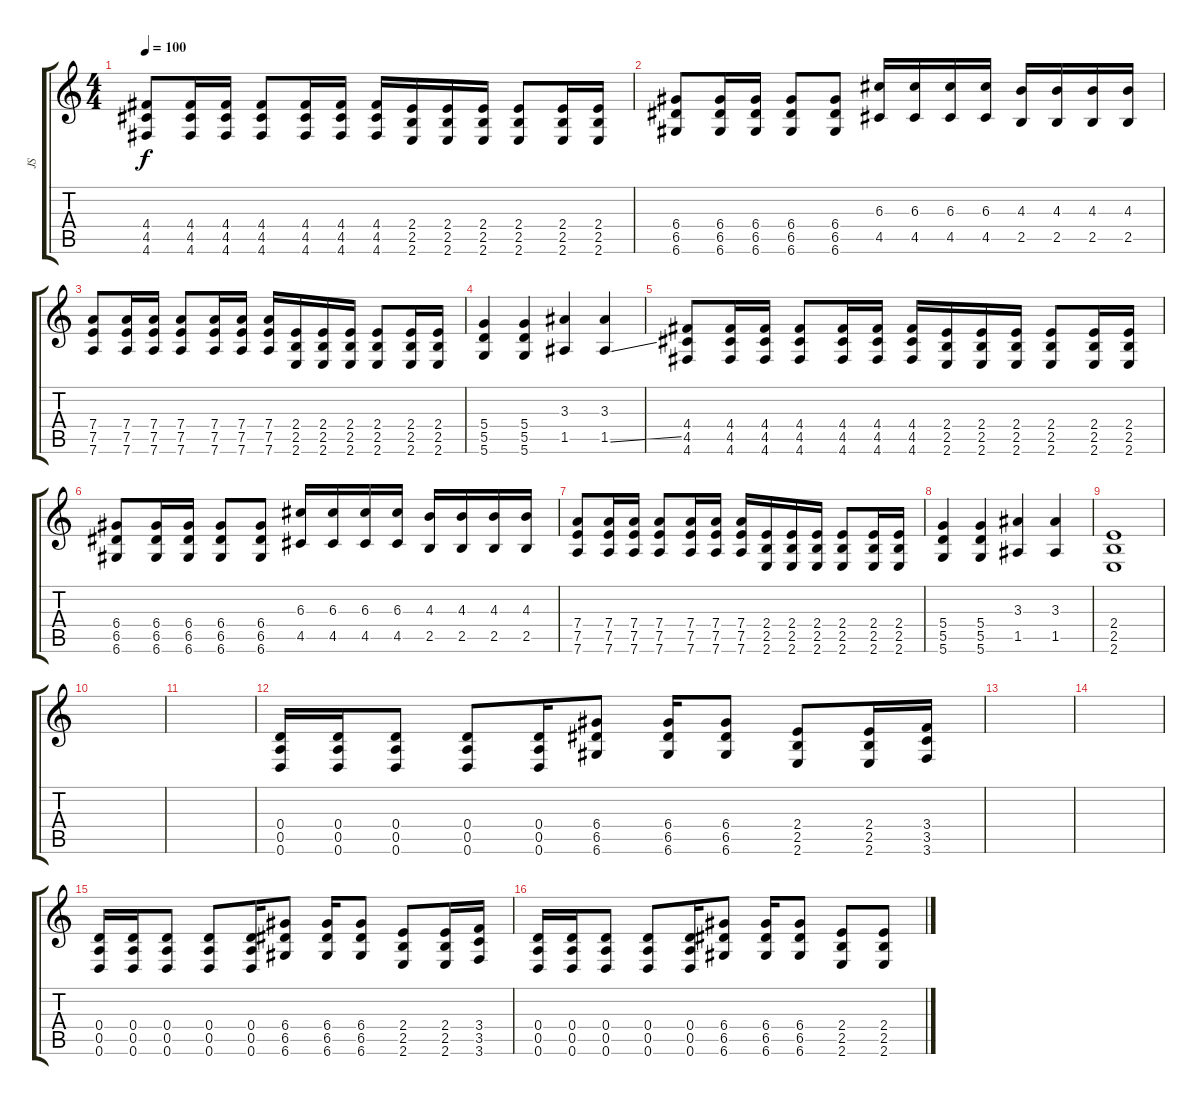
\track ("JS" "JS") {instrument distortionguitar}
\staff {score tabs}
\tuning (E4 B3 G3 D3 A2 D2) {hide}
\ts (4 4)
\tempo 100
\clef g2
\ks c
(4.4 4.5 4.6).8{dy f volume 12 instrument distortionguitar} (4.4 4.5 4.6).16 (4.4 4.5 4.6).16 (4.4 4.5 4.6).8 (4.4 4.5 4.6).16 (4.4 4.5 4.6).16 (4.4 4.5 4.6).16 (2.4 2.5 2.6).16 (2.4 2.5 2.6).16 (2.4 2.5 2.6).16 (2.4 2.5 2.6).8 (2.4 2.5 2.6).16 (2.4 2.5 2.6).16 |
(6.4 6.5 6.6).8 (6.4 6.5 6.6).16 (6.4 6.5 6.6).16 (6.4 6.5 6.6).8 (6.4 6.5 6.6).8 (6.3 4.5).16 (6.3 4.5).16 (6.3 4.5).16 (6.3 4.5).16 (4.3 2.5).16 (4.3 2.5).16 (4.3 2.5).16 (4.3 2.5).16 |
(7.4 7.5 7.6).8{instrument distortionguitar} (7.4 7.5 7.6).16 (7.4 7.5 7.6).16 (7.4 7.5 7.6).8 (7.4 7.5 7.6).16 (7.4 7.5 7.6).16 (7.4 7.5 7.6).16 (2.4 2.5 2.6).16 (2.4 2.5 2.6).16 (2.4 2.5 2.6).16 (2.4 2.5 2.6).8 (2.4 2.5 2.6).16 (2.4 2.5 2.6).16 |
(5.4 5.5 5.6).4{instrument distortionguitar} (5.4 5.5 5.6).4{instrument distortionguitar} (3.3 1.5).4 (3.3 1.5{ss}).4 |
(4.4 4.5 4.6).8{instrument distortionguitar} (4.4 4.5 4.6).16 (4.4 4.5 4.6).16 (4.4 4.5 4.6).8 (4.4 4.5 4.6).16 (4.4 4.5 4.6).16 (4.4 4.5 4.6).16 (2.4 2.5 2.6).16 (2.4 2.5 2.6).16 (2.4 2.5 2.6).16 (2.4 2.5 2.6).8 (2.4 2.5 2.6).16 (2.4 2.5 2.6).16 |
(6.4 6.5 6.6).8 (6.4 6.5 6.6).16 (6.4 6.5 6.6).16 (6.4 6.5 6.6).8 (6.4 6.5 6.6).8 (6.3 4.5).16 (6.3 4.5).16 (6.3 4.5).16 (6.3 4.5).16 (4.3 2.5).16 (4.3 2.5).16 (4.3 2.5).16 (4.3 2.5).16 |
(7.4 7.5 7.6).8{instrument distortionguitar} (7.4 7.5 7.6).16 (7.4 7.5 7.6).16 (7.4 7.5 7.6).8 (7.4 7.5 7.6).16 (7.4 7.5 7.6).16 (7.4 7.5 7.6).16 (2.4 2.5 2.6).16 (2.4 2.5 2.6).16 (2.4 2.5 2.6).16 (2.4 2.5 2.6).8 (2.4 2.5 2.6).16 (2.4 2.5 2.6).16 |
(5.4 5.5 5.6).4{instrument distortionguitar} (5.4 5.5 5.6).4{instrument distortionguitar} (3.3 1.5).4 (3.3 1.5).4 |
(2.4 2.5 2.6).1 |
|
|
(0.4 0.5 0.6).16 (0.4 0.5 0.6).16 (0.4 0.5 0.6).8 (0.4 0.5 0.6).8 (0.4 0.5 0.6).16 (6.4 6.5 6.6).8 (6.4 6.5 6.6).16 (6.4 6.5 6.6).8 (2.4 2.5 2.6).8 (2.4 2.5 2.6).16 (3.4 3.5 3.6).16 |
|
|
(0.4 0.5 0.6).16 (0.4 0.5 0.6).16 (0.4 0.5 0.6).8 (0.4 0.5 0.6).8 (0.4 0.5 0.6).16 (6.4 6.5 6.6).8 (6.4 6.5 6.6).16 (6.4 6.5 6.6).8 (2.4 2.5 2.6).8 (2.4 2.5 2.6).16 (3.4 3.5 3.6).16 |
(0.4 0.5 0.6).16 (0.4 0.5 0.6).16 (0.4 0.5 0.6).8 (0.4 0.5 0.6).8 (0.4 0.5 0.6).16 (6.4 6.5 6.6).8 (6.4 6.5 6.6).16 (6.4 6.5 6.6).8 (2.4 2.5 2.6).8 (2.4 2.5 2.6).8
